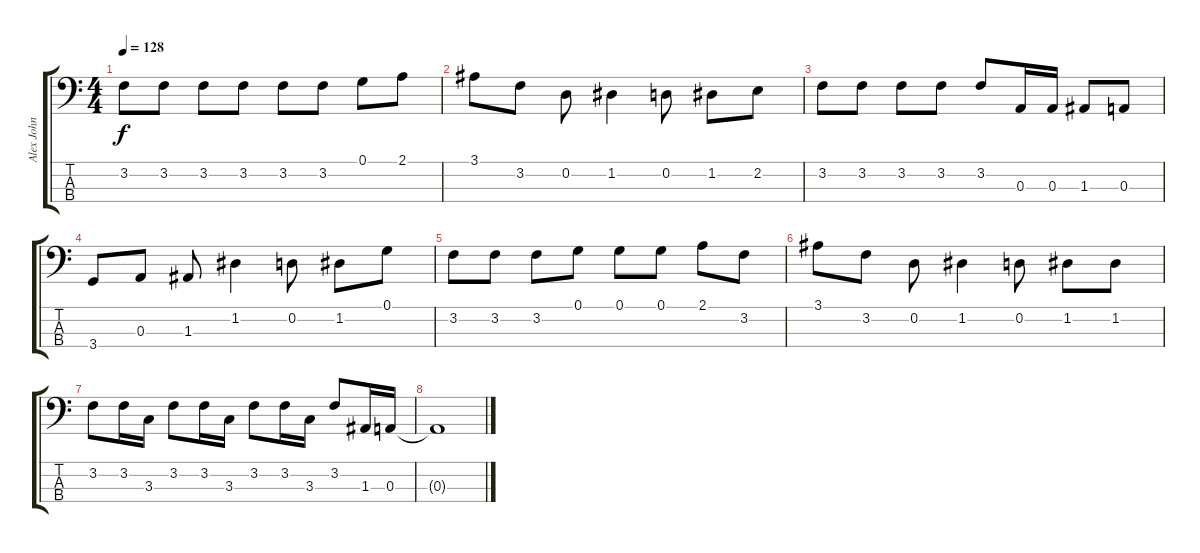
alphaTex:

\track ("Alex John Such" "Alex John ") {instrument electricbassfinger}
\staff {score tabs}
\tuning (G2 D2 A1 E1) {hide}
\ts (4 4)
\tempo 128
\clef f4
\ks c
3.2.8{dy f} 3.2.8 3.2.8 3.2.8 3.2.8 3.2.8 0.1.8 2.1.8 |
3.1.8 3.2.8 0.2.8 1.2.4 0.2.8 1.2.8 2.2.8 |
3.2.8 3.2.8 3.2.8 3.2.8 3.2.8 0.3.16 0.3.16 1.3.8 0.3.8 |
3.4.8 0.3.8 1.3.8 1.2.4 0.2.8 1.2.8 0.1.8 |
3.2.8 3.2.8 3.2.8 0.1.8 0.1.8 0.1.8 2.1.8 3.2.8 |
3.1.8 3.2.8 0.2.8 1.2.4 0.2.8 1.2.8 1.2.8 |
3.2.8{volume 10} 3.2.16 3.3.16 3.2.8 3.2.16 3.3.16 3.2.8 3.2.16 3.3.16 3.2.8 1.3.16 0.3.16 |
0.3{t}.1{volume 0}
